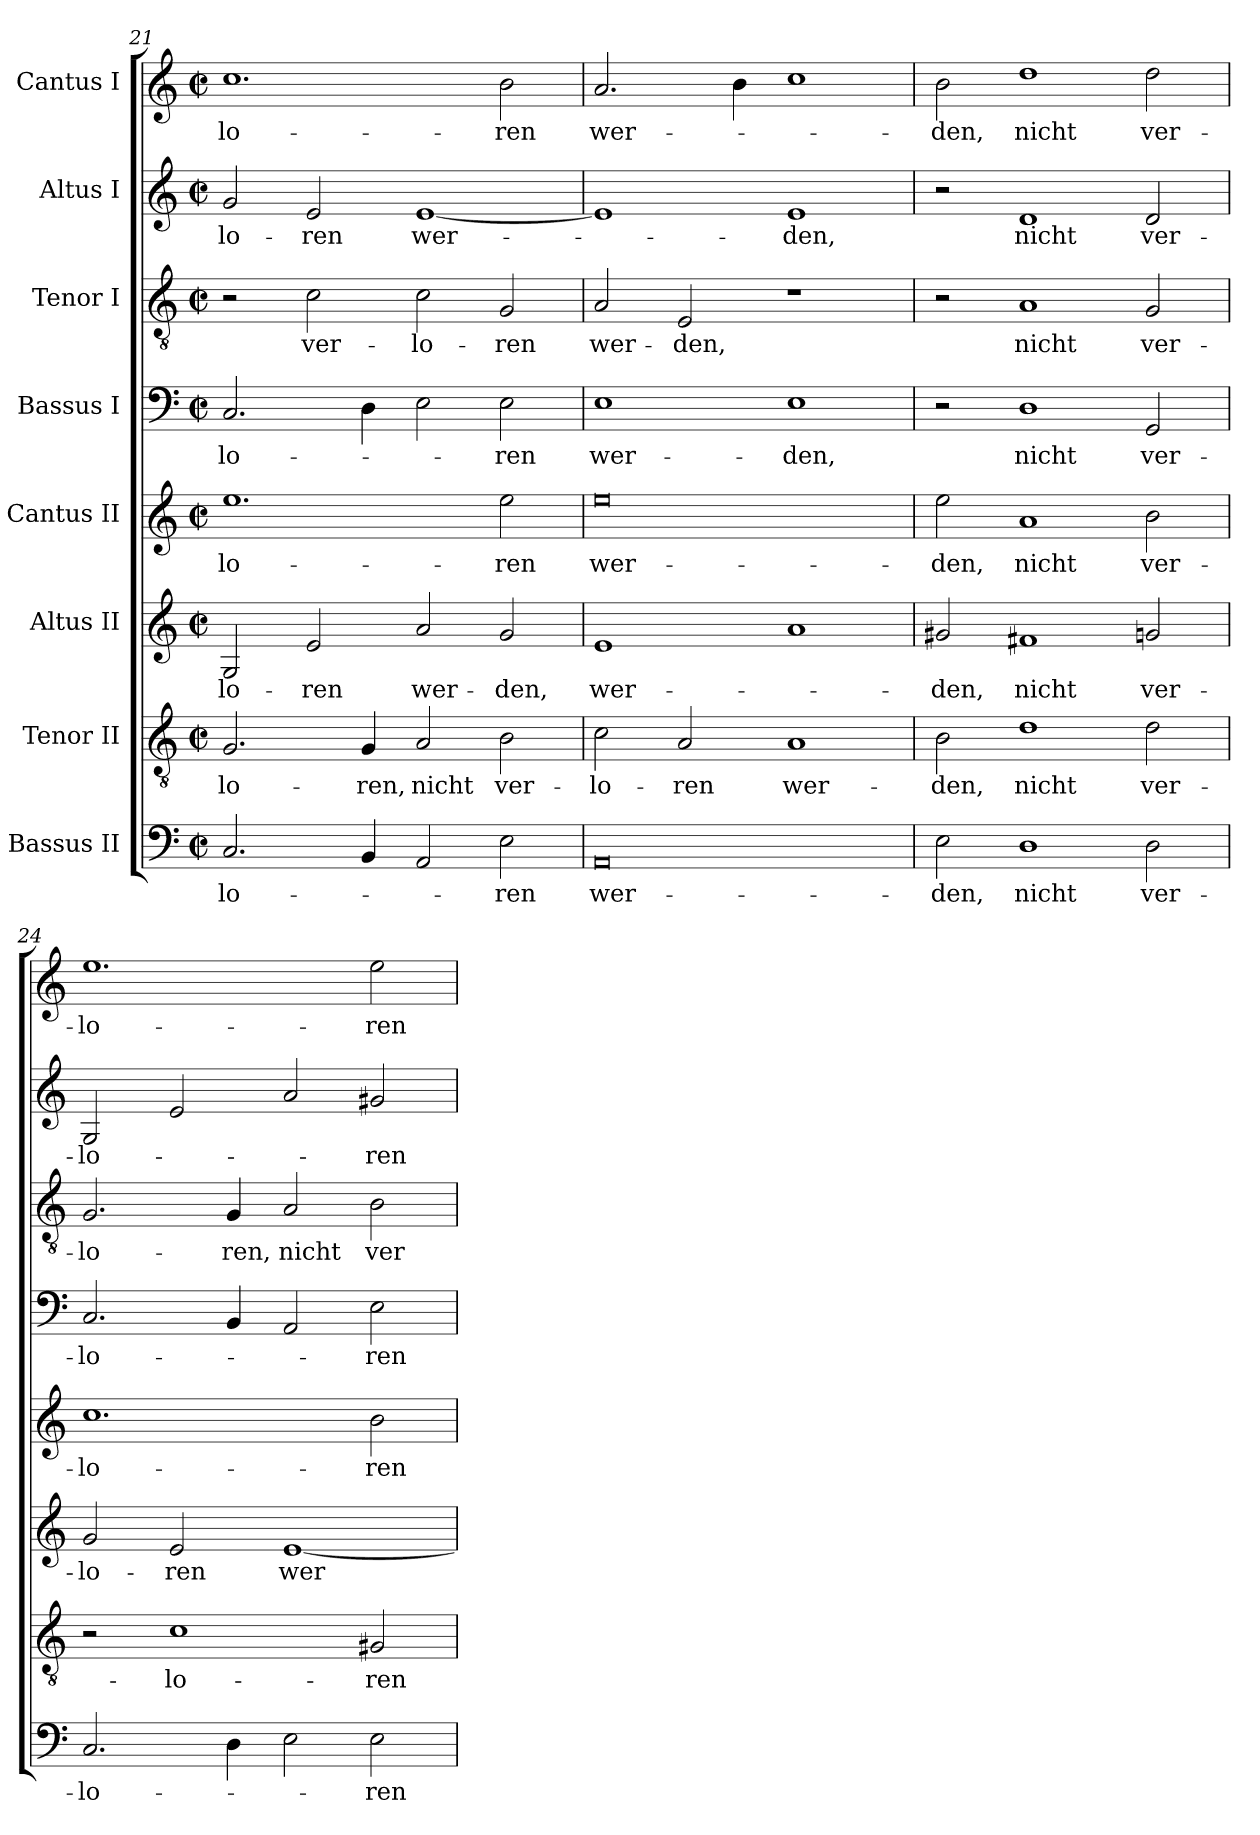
**kern	**text	**kern	**text	**kern	**text	**kern	**text	**kern	**text	**kern	**text	**kern	**text	**kern	**text
*part8	*part8	*part7	*part7	*part6	*part6	*part5	*part5	*part4	*part4	*part3	*part3	*part2	*part2	*part1	*part1
*staff8	*staff8	*staff7	*staff7	*staff6	*staff6	*staff5	*staff5	*staff4	*staff4	*staff3	*staff3	*staff2	*staff2	*staff1	*staff1
*I"Bassus II	*	*I"Tenor II	*	*I"Altus II	*	*I"Cantus II	*	*I"Bassus I	*	*I"Tenor I	*	*I"Altus I	*	*I"Cantus I	*
*clefF4	*	*clefGv2	*	*clefG2	*	*clefG2	*	*clefF4	*	*clefGv2	*	*clefG2	*	*clefG2	*
*k[]	*	*k[]	*	*k[]	*	*k[]	*	*k[]	*	*k[]	*	*k[]	*	*k[]	*
*M4/2	*	*M4/2	*	*M4/2	*	*M4/2	*	*M4/2	*	*M4/2	*	*M4/2	*	*M4/2	*
*met(c|)	*	*met(c|)	*	*met(c|)	*	*met(c|)	*	*met(c|)	*	*met(c|)	*	*met(c|)	*	*met(c|)	*
=21	=21	=21	=21	=21	=21	=21	=21	=21	=21	=21	=21	=21	=21	=21	=21
!	!LO:LY:b	!	!LO:LY:b	!	!LO:LY:b	!	!LO:LY:b	!	!LO:LY:b	!	!	!	!LO:LY:b	!	!LO:LY:b
2.C/	-lo-	2.G/	-lo-	2G/	-lo-	1.ee	-lo-	2.C/	-lo-	2r	.	2g/	-lo-	1.cc	-lo-
!	!	!	!	!	!LO:LY:b	!	!	!	!	!	!LO:LY:b	!	!LO:LY:b	!	!
.	.	.	.	2e/	-ren	.	.	.	.	2c\	ver-	2e/	-ren	.	.
!	!	!	!LO:LY:b	!	!	!	!	!	!	!	!	!	!	!	!
4BB/	.	4G/	-ren,	.	.	.	.	4D\	.	.	.	.	.	.	.
!	!	!	!LO:LY:b	!	!LO:LY:b	!	!	!	!	!	!LO:LY:b	!	!LO:LY:b	!	!
2AA/	.	2A/	nicht	2a/	wer-	.	.	2E\	.	2c\	-lo-	[1e	wer-	.	.
!	!LO:LY:b	!	!LO:LY:b	!	!LO:LY:b	!	!LO:LY:b	!	!LO:LY:b	!	!LO:LY:b	!	!	!	!LO:LY:b
2E\	-ren	2B\	ver-	2g/	-den,	2ee\	-ren	2E\	-ren	2G/	-ren	.	.	2b\	-ren
!!LO:PB:g=z
=22	=22	=22	=22	=22	=22	=22	=22	=22	=22	=22	=22	=22	=22	=22	=22
!	!LO:LY:b	!	!LO:LY:b	!	!LO:LY:b	!	!LO:LY:b	!	!LO:LY:b	!	!LO:LY:b	!	!	!	!LO:LY:b
0AA	wer-	2c\	-lo-	1e	wer-	0ee	wer-	1E	wer-	2A/	wer-	1e]	.	2.a/	wer-
!	!	!	!LO:LY:b	!	!	!	!	!	!	!	!LO:LY:b	!	!	!	!
.	.	2A/	-ren	.	.	.	.	.	.	2E/	-den,	.	.	.	.
.	.	.	.	.	.	.	.	.	.	.	.	.	.	4b\	.
!	!	!	!LO:LY:b	!	!	!	!	!	!LO:LY:b	!	!	!	!LO:LY:b	!	!
.	.	1A	wer-	1a	.	.	.	1E	-den,	1r	.	1e	-den,	1cc	.
=23	=23	=23	=23	=23	=23	=23	=23	=23	=23	=23	=23	=23	=23	=23	=23
!	!LO:LY:b	!	!LO:LY:b	!	!LO:LY:b	!	!LO:LY:b	!	!	!	!	!	!	!	!LO:LY:b
2E\	-den,	2B\	-den,	2g#X/	-den,	2ee\	-den,	2r	.	2r	.	2r	.	2b\	-den,
!	!LO:LY:b	!	!LO:LY:b	!	!LO:LY:b	!	!LO:LY:b	!	!LO:LY:b	!	!LO:LY:b	!	!LO:LY:b	!	!LO:LY:b
1D	nicht	1d	nicht	1f#X	nicht	1a	nicht	1D	nicht	1A	nicht	1d	nicht	1dd	nicht
!	!LO:LY:b	!	!LO:LY:b	!	!LO:LY:b	!	!LO:LY:b	!	!LO:LY:b	!	!LO:LY:b	!	!LO:LY:b	!	!LO:LY:b
2D\	ver-	2d\	ver-	2gn/	ver-	2b\	ver-	2GG/	ver-	2G/	ver-	2d/	ver-	2dd\	ver-
=24	=24	=24	=24	=24	=24	=24	=24	=24	=24	=24	=24	=24	=24	=24	=24
!	!LO:LY:b	!	!	!	!LO:LY:b	!	!LO:LY:b	!	!LO:LY:b	!	!LO:LY:b	!	!LO:LY:b	!	!LO:LY:b
2.C/	-lo-	2r	.	2g/	-lo-	1.cc	-lo-	2.C/	-lo-	2.G/	-lo-	2G/	-lo-	1.ee	-lo-
!	!	!	!LO:LY:b	!	!LO:LY:b	!	!	!	!	!	!	!	!	!	!
.	.	1c	-lo-	2e/	-ren	.	.	.	.	.	.	2e/	.	.	.
!	!	!	!	!	!	!	!	!	!	!	!LO:LY:b	!	!	!	!
4D\	.	.	.	.	.	.	.	4BB/	.	4G/	-ren,	.	.	.	.
!	!	!	!	!	!LO:LY:b	!	!	!	!	!	!LO:LY:b	!	!	!	!
2E\	.	.	.	[1e	wer-	.	.	2AA/	.	2A/	nicht	2a/	.	.	.
!	!LO:LY:b	!	!LO:LY:b	!	!	!	!LO:LY:b	!	!LO:LY:b	!	!LO:LY:b	!	!LO:LY:b	!	!LO:LY:b
2E\	-ren	2G#X/	-ren	.	.	2b\	-ren	2E\	-ren	2B\	ver-	2g#X/	-ren	2ee\	-ren
=	=	=	=	=	=	=	=	=	=	=	=	=	=	=	=
*-	*-	*-	*-	*-	*-	*-	*-	*-	*-	*-	*-	*-	*-	*-	*-
